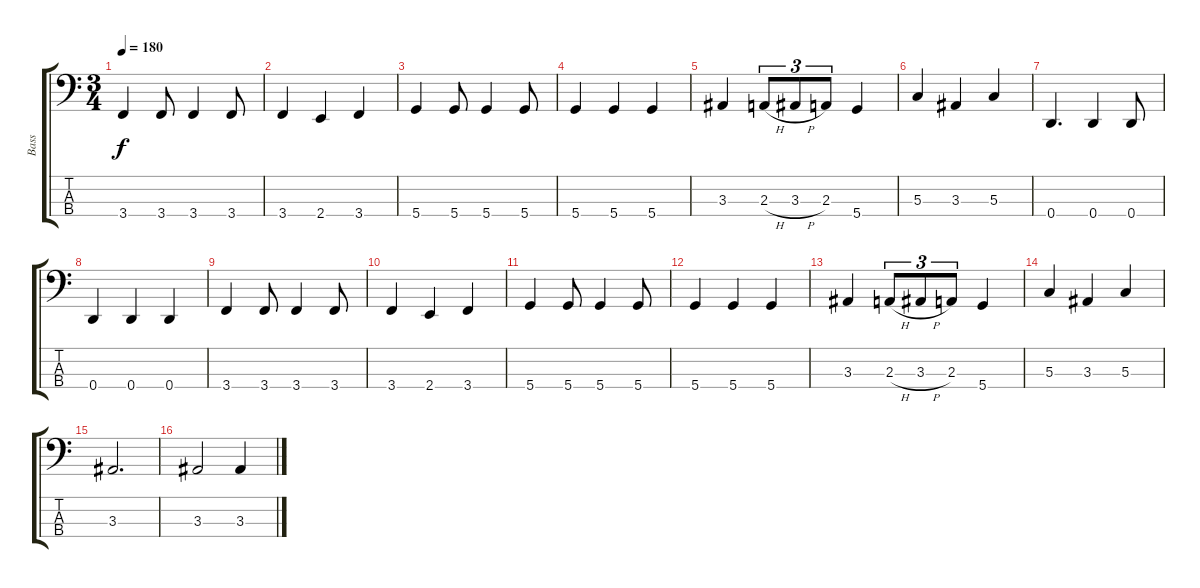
\track ("Bass" "Bass") {instrument electricbasspick}
\staff {score tabs}
\tuning (F2 C2 G1 D1) {hide}
\ts (3 4)
\tempo 180
\clef f4
\ks c
3.4.4{dy f} 3.4.8 3.4.4 3.4.8 |
3.4.4 2.4.4 3.4.4 |
5.4.4 5.4.8 5.4.4 5.4.8 |
5.4.4 5.4.4 5.4.4 |
3.3.4 2.3{h}.8{tu (3 2)} 3.3{h}.8{tu (3 2)} 2.3.8{tu (3 2)} 5.4.4 |
5.3.4 3.3.4 5.3.4 |
0.4.4{d} 0.4.4 0.4.8 |
0.4.4 0.4.4 0.4.4 |
3.4.4 3.4.8 3.4.4 3.4.8 |
3.4.4 2.4.4 3.4.4 |
5.4.4 5.4.8 5.4.4 5.4.8 |
5.4.4 5.4.4 5.4.4 |
3.3.4 2.3{h}.8{tu (3 2)} 3.3{h}.8{tu (3 2)} 2.3.8{tu (3 2)} 5.4.4 |
5.3.4 3.3.4 5.3.4 |
3.3.2{d} |
3.3.2 3.3.4
